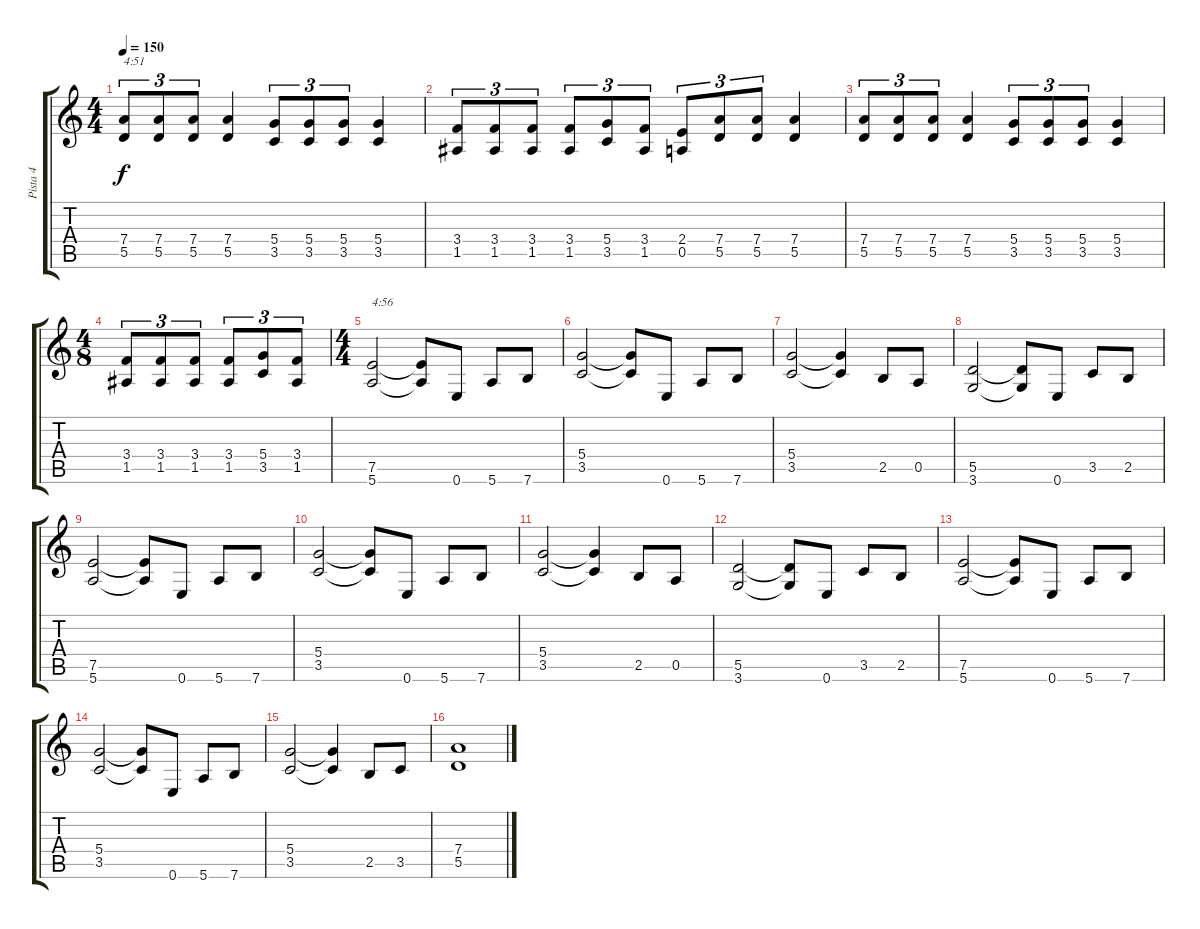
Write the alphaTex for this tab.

\track ("Pista 4" "Pista 4") {instrument distortionguitar}
\staff {score tabs}
\tuning (E4 B3 G3 D3 A2 E2) {hide}
\ts (4 4)
\tempo 150
\clef g2
\ks c
(7.4 5.5).8{tu (3 2) txt "4:51" dy f} (7.4 5.5).8{tu (3 2)} (7.4 5.5).8{tu (3 2)} (7.4 5.5).4 (5.4 3.5).8{tu (3 2)} (5.4 3.5).8{tu (3 2)} (5.4 3.5).8{tu (3 2)} (5.4 3.5).4 |
(3.4 1.5).8{tu (3 2)} (3.4 1.5).8{tu (3 2)} (3.4 1.5).8{tu (3 2)} (3.4 1.5).8{tu (3 2)} (5.4 3.5).8{tu (3 2)} (3.4 1.5).8{tu (3 2)} (2.4 0.5).8{tu (3 2)} (7.4 5.5).8{tu (3 2)} (7.4 5.5).8{tu (3 2)} (7.4 5.5).4 |
(7.4 5.5).8{tu (3 2)} (7.4 5.5).8{tu (3 2)} (7.4 5.5).8{tu (3 2)} (7.4 5.5).4 (5.4 3.5).8{tu (3 2)} (5.4 3.5).8{tu (3 2)} (5.4 3.5).8{tu (3 2)} (5.4 3.5).4 |
\ts (4 8)
(3.4 1.5).8{tu (3 2)} (3.4 1.5).8{tu (3 2)} (3.4 1.5).8{tu (3 2)} (3.4 1.5).8{tu (3 2)} (5.4 3.5).8{tu (3 2)} (3.4 1.5).8{tu (3 2)} |
\ts (4 4)
(7.5 5.6).2{txt "4:56"} (7.5{t} 5.6{t}).8 0.6.8 5.6.8 7.6.8 |
(5.4 3.5).2 (5.4{t} 3.5{t}).8 0.6.8 5.6.8 7.6.8 |
(5.4 3.5).2 (5.4{t} 3.5{t}).4 2.5.8 0.5.8 |
(5.5 3.6).2 (5.5{t} 3.6{t}).8 0.6.8 3.5.8 2.5.8 |
(7.5 5.6).2 (7.5{t} 5.6{t}).8 0.6.8 5.6.8 7.6.8 |
(5.4 3.5).2 (5.4{t} 3.5{t}).8 0.6.8 5.6.8 7.6.8 |
(5.4 3.5).2 (5.4{t} 3.5{t}).4 2.5.8 0.5.8 |
(5.5 3.6).2 (5.5{t} 3.6{t}).8 0.6.8 3.5.8 2.5.8 |
(7.5 5.6).2 (7.5{t} 5.6{t}).8 0.6.8 5.6.8 7.6.8 |
(5.4 3.5).2 (5.4{t} 3.5{t}).8 0.6.8 5.6.8 7.6.8 |
(5.4 3.5).2 (5.4{t} 3.5{t}).4 2.5.8 3.5.8 |
(7.4 5.5).1
